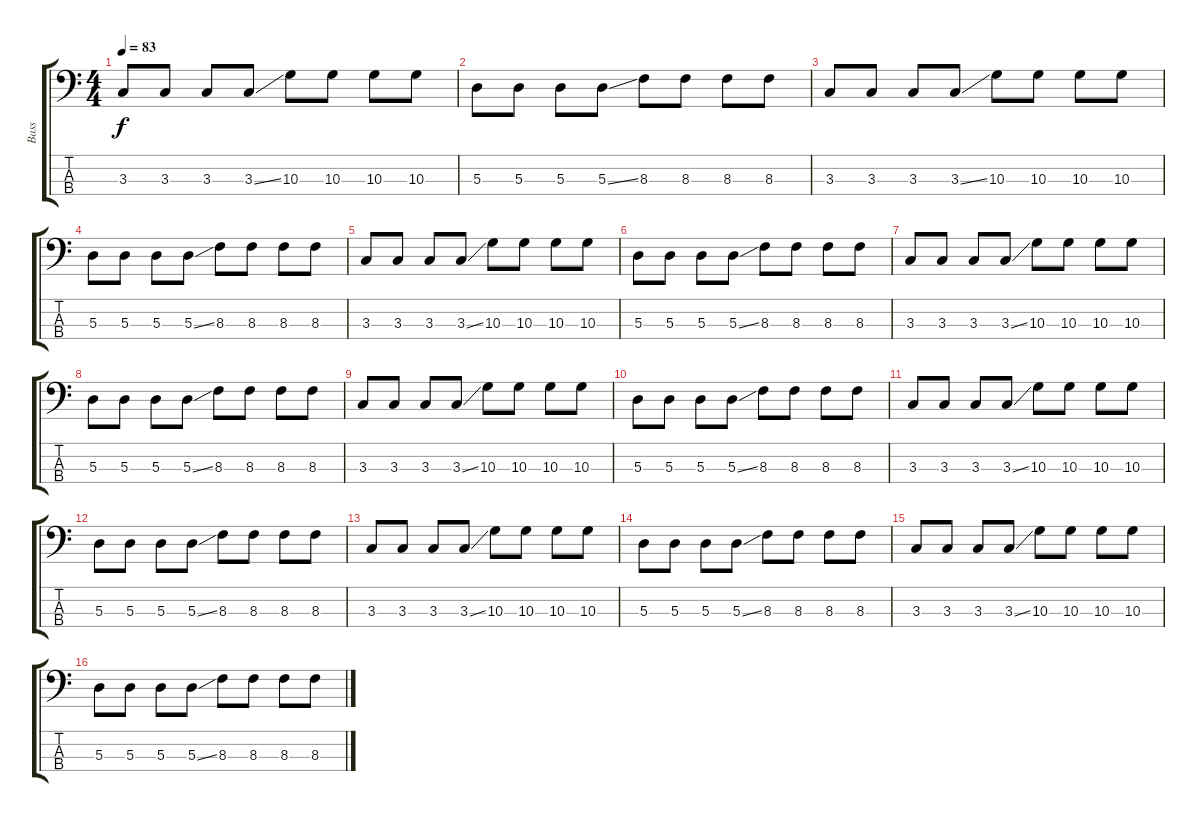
\track ("Bass" "Bass") {instrument electricbasspick}
\staff {score tabs}
\tuning (G2 D2 A1 E1) {hide}
\ts (4 4)
\tempo 83
\clef f4
\ks c
3.3.8{dy f} 3.3.8 3.3.8 3.3{ss}.8 10.3.8 10.3.8 10.3.8 10.3.8 |
5.3.8 5.3.8 5.3.8 5.3{ss}.8 8.3.8 8.3.8 8.3.8 8.3.8 |
3.3.8 3.3.8 3.3.8 3.3{ss}.8 10.3.8 10.3.8 10.3.8 10.3.8 |
5.3.8 5.3.8 5.3.8 5.3{ss}.8 8.3.8 8.3.8 8.3.8 8.3.8 |
3.3.8 3.3.8 3.3.8 3.3{ss}.8 10.3.8 10.3.8 10.3.8 10.3.8 |
5.3.8 5.3.8 5.3.8 5.3{ss}.8 8.3.8 8.3.8 8.3.8 8.3.8 |
3.3.8 3.3.8 3.3.8 3.3{ss}.8 10.3.8 10.3.8 10.3.8 10.3.8 |
5.3.8 5.3.8 5.3.8 5.3{ss}.8 8.3.8 8.3.8 8.3.8 8.3.8 |
3.3.8 3.3.8 3.3.8 3.3{ss}.8 10.3.8 10.3.8 10.3.8 10.3.8 |
5.3.8 5.3.8 5.3.8 5.3{ss}.8 8.3.8 8.3.8 8.3.8 8.3.8 |
3.3.8 3.3.8 3.3.8 3.3{ss}.8 10.3.8 10.3.8 10.3.8 10.3.8 |
5.3.8 5.3.8 5.3.8 5.3{ss}.8 8.3.8 8.3.8 8.3.8 8.3.8 |
3.3.8 3.3.8 3.3.8 3.3{ss}.8 10.3.8 10.3.8 10.3.8 10.3.8 |
5.3.8 5.3.8 5.3.8 5.3{ss}.8 8.3.8 8.3.8 8.3.8 8.3.8 |
3.3.8 3.3.8 3.3.8 3.3{ss}.8 10.3.8 10.3.8 10.3.8 10.3.8 |
5.3.8 5.3.8 5.3.8 5.3{ss}.8 8.3.8 8.3.8 8.3.8 8.3.8
